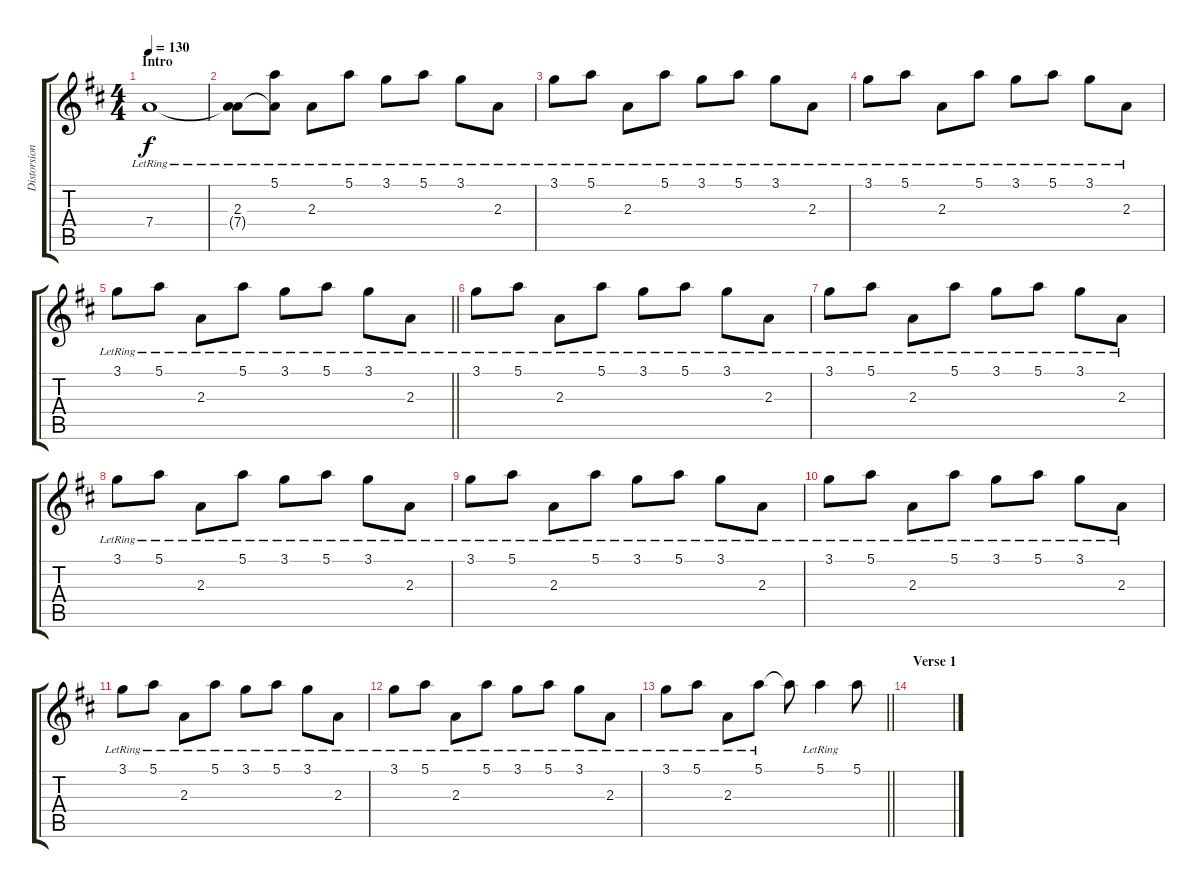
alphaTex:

\track ("Distorsion Piano RH" "Distorsion") {instrument distortionguitar}
\staff {score tabs}
\tuning (E4 B3 G3 D3 A2 E2) {hide}
\ts (4 4)
\section ("" "Intro")
\tempo 130
\clef g2
\ks d
7.4{lr}.1{dy f volume 10 balance 1 instrument lead4chiff} |
(2.3{lr} 7.4{t}).8{volume 16 balance 8 instrument distortionguitar} (5.1{lr} 7.4{t}).8 2.3{lr}.8 5.1{lr}.8 3.1{lr}.8 5.1{lr}.8 3.1{lr}.8 2.3{lr}.8 |
3.1{lr}.8 5.1{lr}.8 2.3{lr}.8 5.1{lr}.8 3.1{lr}.8 5.1{lr}.8 3.1{lr}.8 2.3{lr}.8 |
3.1{lr}.8 5.1{lr}.8 2.3{lr}.8 5.1{lr}.8 3.1{lr}.8 5.1{lr}.8 3.1{lr}.8 2.3{lr}.8 |
\barLineRight lightlight
3.1{lr}.8 5.1{lr}.8 2.3{lr}.8 5.1{lr}.8 3.1{lr}.8 5.1{lr}.8 3.1{lr}.8 2.3{lr}.8 |
3.1{lr}.8 5.1{lr}.8 2.3{lr}.8 5.1{lr}.8 3.1{lr}.8 5.1{lr}.8 3.1{lr}.8 2.3{lr}.8 |
3.1{lr}.8 5.1{lr}.8 2.3{lr}.8 5.1{lr}.8 3.1{lr}.8 5.1{lr}.8 3.1{lr}.8 2.3{lr}.8 |
3.1{lr}.8 5.1{lr}.8 2.3{lr}.8 5.1{lr}.8 3.1{lr}.8 5.1{lr}.8 3.1{lr}.8 2.3{lr}.8 |
3.1{lr}.8 5.1{lr}.8 2.3{lr}.8 5.1{lr}.8 3.1{lr}.8 5.1{lr}.8 3.1{lr}.8 2.3{lr}.8 |
3.1{lr}.8 5.1{lr}.8 2.3{lr}.8 5.1{lr}.8 3.1{lr}.8 5.1{lr}.8 3.1{lr}.8 2.3{lr}.8 |
3.1{lr}.8 5.1{lr}.8 2.3{lr}.8 5.1{lr}.8 3.1{lr}.8 5.1{lr}.8 3.1{lr}.8 2.3{lr}.8 |
3.1{lr}.8 5.1{lr}.8 2.3{lr}.8 5.1{lr}.8 3.1{lr}.8 5.1{lr}.8 3.1{lr}.8 2.3{lr}.8 |
\barLineRight lightlight
3.1{lr}.8 5.1{lr}.8 2.3{lr}.8 5.1{lr}.8 5.1{t}.8 5.1{lr}.4 5.1.8 |
\section ("" "Verse 1")
